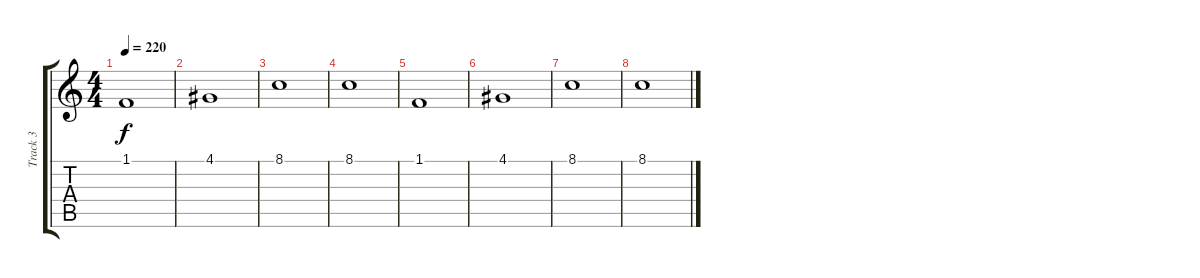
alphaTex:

\track ("Track 3" "Track 3") {instrument flute}
\staff {score tabs}
\tuning (E4 B3 G3 D3 A2 E2) {hide}
\ts (4 4)
\tempo 220
\clef g2
\ks c
1.1.1{dy f} |
4.1.1 |
8.1.1 |
8.1.1 |
1.1.1 |
4.1.1 |
8.1.1 |
8.1.1
